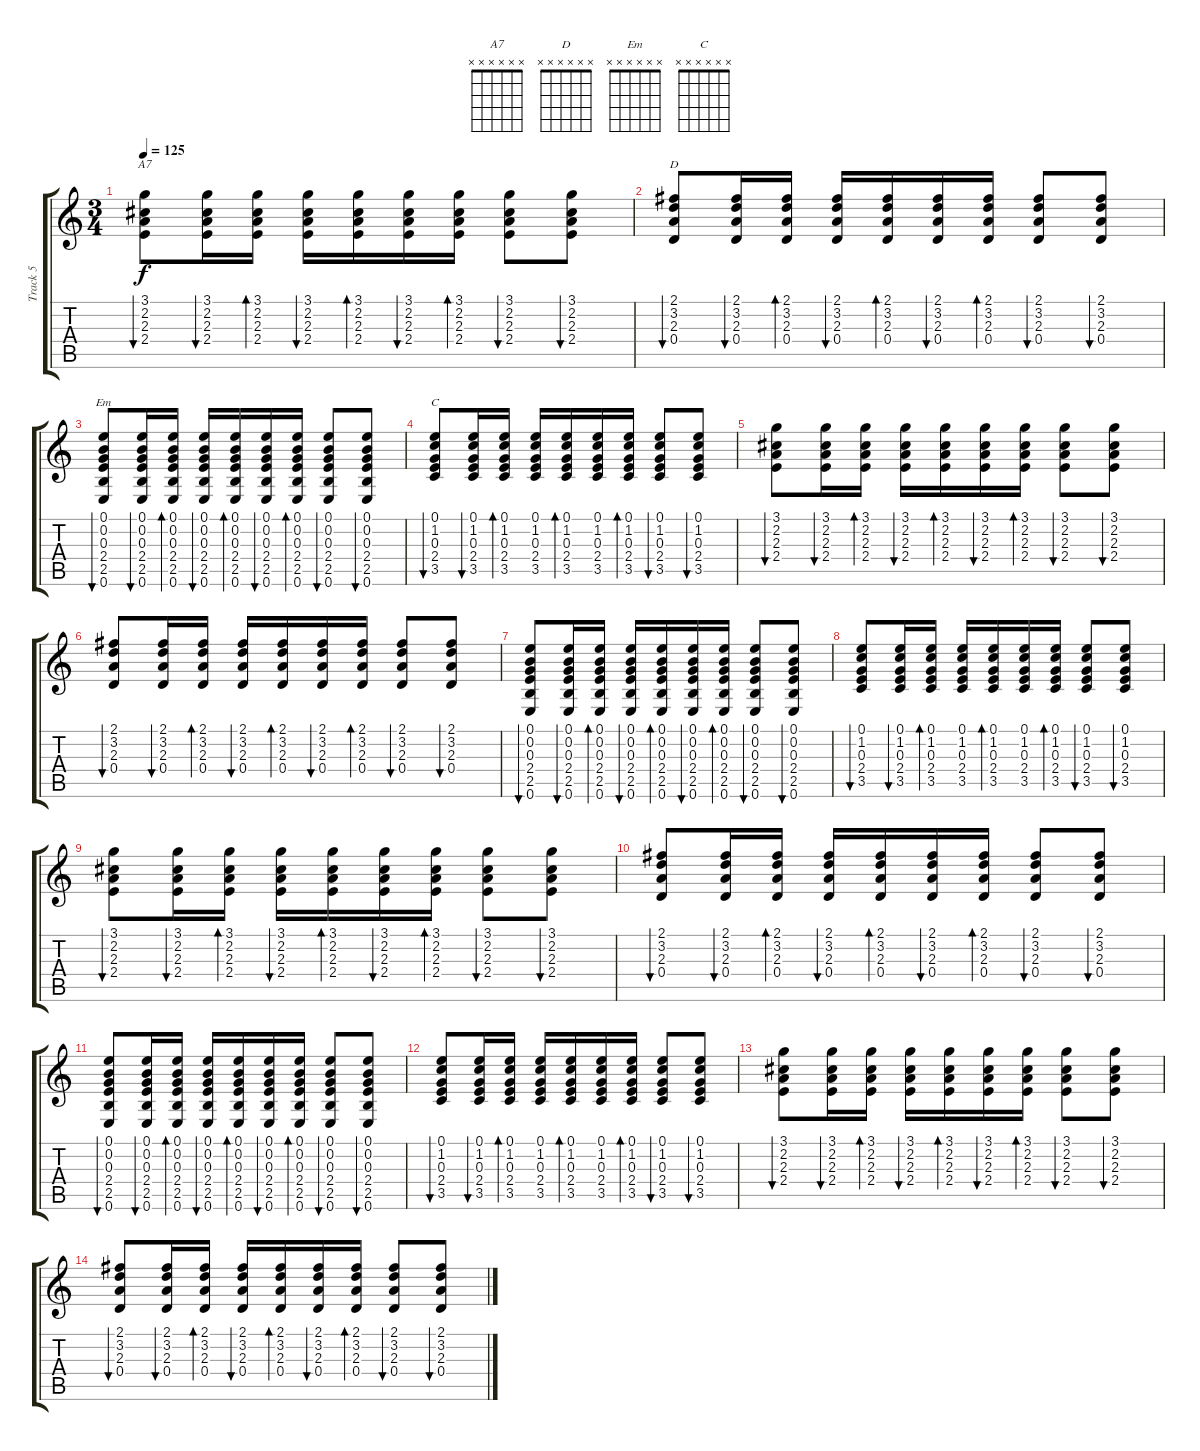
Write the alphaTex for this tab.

\track ("Track 5" "Track 5") {instrument electricguitarclean}
\staff {score tabs}
\tuning (E4 B3 G3 D3 A2 E2) {hide}
\chord ("A7" x x x x x x)
\chord ("D" x x x x x x)
\chord ("Em" x x x x x x)
\chord ("C" x x x x x x)
\ts (3 4)
\tempo 125
\clef g2
\ks c
(3.1 2.2 2.3 2.4).8{bu 30 ch "A7" dy f} (3.1 2.2 2.3 2.4).16{bu 30} (3.1 2.2 2.3 2.4).16{bd 30} (3.1 2.2 2.3 2.4).16{bu 30} (3.1 2.2 2.3 2.4).16{bd 30} (3.1 2.2 2.3 2.4).16{bu 30} (3.1 2.2 2.3 2.4).16{bd 30} (3.1 2.2 2.3 2.4).8{bu 30} (3.1 2.2 2.3 2.4).8{bu 30} |
(2.1 3.2 2.3 0.4).8{bu 30 ch "D"} (2.1 3.2 2.3 0.4).16{bu 30} (2.1 3.2 2.3 0.4).16{bd 30} (2.1 3.2 2.3 0.4).16{bu 30} (2.1 3.2 2.3 0.4).16{bd 30} (2.1 3.2 2.3 0.4).16{bu 30} (2.1 3.2 2.3 0.4).16{bd 30} (2.1 3.2 2.3 0.4).8{bu 30} (2.1 3.2 2.3 0.4).8{bu 30} |
(0.1 0.2 0.3 2.4 2.5 0.6).8{bu 30 ch "Em"} (0.1 0.2 0.3 2.4 2.5 0.6).16{bu 30} (0.1 0.2 0.3 2.4 2.5 0.6).16{bd 30} (0.1 0.2 0.3 2.4 2.5 0.6).16{bu 30} (0.1 0.2 0.3 2.4 2.5 0.6).16{bd 30} (0.1 0.2 0.3 2.4 2.5 0.6).16{bu 30} (0.1 0.2 0.3 2.4 2.5 0.6).16{bd 30} (0.1 0.2 0.3 2.4 2.5 0.6).8{bu 30} (0.1 0.2 0.3 2.4 2.5 0.6).8{bu 30} |
(0.1 1.2 0.3 2.4 3.5).8{bu 30 ch "C"} (0.1 1.2 0.3 2.4 3.5).16{bu 30} (0.1 1.2 0.3 2.4 3.5).16{bd 30} (0.1 1.2 0.3 2.4 3.5).16 (0.1 1.2 0.3 2.4 3.5).16{bd 30} (0.1 1.2 0.3 2.4 3.5).16 (0.1 1.2 0.3 2.4 3.5).16{bd 30} (0.1 1.2 0.3 2.4 3.5).8{bu 30} (0.1 1.2 0.3 2.4 3.5).8{bu 30} |
(3.1 2.2 2.3 2.4).8{bu 30} (3.1 2.2 2.3 2.4).16{bu 30} (3.1 2.2 2.3 2.4).16{bd 30} (3.1 2.2 2.3 2.4).16{bu 30} (3.1 2.2 2.3 2.4).16{bd 30} (3.1 2.2 2.3 2.4).16{bu 30} (3.1 2.2 2.3 2.4).16{bd 30} (3.1 2.2 2.3 2.4).8{bu 30} (3.1 2.2 2.3 2.4).8{bu 30} |
(2.1 3.2 2.3 0.4).8{bu 30} (2.1 3.2 2.3 0.4).16{bu 30} (2.1 3.2 2.3 0.4).16{bd 30} (2.1 3.2 2.3 0.4).16{bu 30} (2.1 3.2 2.3 0.4).16{bd 30} (2.1 3.2 2.3 0.4).16{bu 30} (2.1 3.2 2.3 0.4).16{bd 30} (2.1 3.2 2.3 0.4).8{bu 30} (2.1 3.2 2.3 0.4).8{bu 30} |
(0.1 0.2 0.3 2.4 2.5 0.6).8{bu 30} (0.1 0.2 0.3 2.4 2.5 0.6).16{bu 30} (0.1 0.2 0.3 2.4 2.5 0.6).16{bd 30} (0.1 0.2 0.3 2.4 2.5 0.6).16{bu 30} (0.1 0.2 0.3 2.4 2.5 0.6).16{bd 30} (0.1 0.2 0.3 2.4 2.5 0.6).16{bu 30} (0.1 0.2 0.3 2.4 2.5 0.6).16{bd 30} (0.1 0.2 0.3 2.4 2.5 0.6).8{bu 30} (0.1 0.2 0.3 2.4 2.5 0.6).8{bu 30} |
(0.1 1.2 0.3 2.4 3.5).8{bu 30} (0.1 1.2 0.3 2.4 3.5).16{bu 30} (0.1 1.2 0.3 2.4 3.5).16{bd 30} (0.1 1.2 0.3 2.4 3.5).16 (0.1 1.2 0.3 2.4 3.5).16{bd 30} (0.1 1.2 0.3 2.4 3.5).16 (0.1 1.2 0.3 2.4 3.5).16{bd 30} (0.1 1.2 0.3 2.4 3.5).8{bu 30} (0.1 1.2 0.3 2.4 3.5).8{bu 30} |
(3.1 2.2 2.3 2.4).8{bu 30} (3.1 2.2 2.3 2.4).16{bu 30} (3.1 2.2 2.3 2.4).16{bd 30} (3.1 2.2 2.3 2.4).16{bu 30} (3.1 2.2 2.3 2.4).16{bd 30} (3.1 2.2 2.3 2.4).16{bu 30} (3.1 2.2 2.3 2.4).16{bd 30} (3.1 2.2 2.3 2.4).8{bu 30} (3.1 2.2 2.3 2.4).8{bu 30} |
(2.1 3.2 2.3 0.4).8{bu 30} (2.1 3.2 2.3 0.4).16{bu 30} (2.1 3.2 2.3 0.4).16{bd 30} (2.1 3.2 2.3 0.4).16{bu 30} (2.1 3.2 2.3 0.4).16{bd 30} (2.1 3.2 2.3 0.4).16{bu 30} (2.1 3.2 2.3 0.4).16{bd 30} (2.1 3.2 2.3 0.4).8{bu 30} (2.1 3.2 2.3 0.4).8{bu 30} |
(0.1 0.2 0.3 2.4 2.5 0.6).8{bu 30} (0.1 0.2 0.3 2.4 2.5 0.6).16{bu 30} (0.1 0.2 0.3 2.4 2.5 0.6).16{bd 30} (0.1 0.2 0.3 2.4 2.5 0.6).16{bu 30} (0.1 0.2 0.3 2.4 2.5 0.6).16{bd 30} (0.1 0.2 0.3 2.4 2.5 0.6).16{bu 30} (0.1 0.2 0.3 2.4 2.5 0.6).16{bd 30} (0.1 0.2 0.3 2.4 2.5 0.6).8{bu 30} (0.1 0.2 0.3 2.4 2.5 0.6).8{bu 30} |
(0.1 1.2 0.3 2.4 3.5).8{bu 30} (0.1 1.2 0.3 2.4 3.5).16{bu 30} (0.1 1.2 0.3 2.4 3.5).16{bd 30} (0.1 1.2 0.3 2.4 3.5).16 (0.1 1.2 0.3 2.4 3.5).16{bd 30} (0.1 1.2 0.3 2.4 3.5).16 (0.1 1.2 0.3 2.4 3.5).16{bd 30} (0.1 1.2 0.3 2.4 3.5).8{bu 30} (0.1 1.2 0.3 2.4 3.5).8{bu 30} |
(3.1 2.2 2.3 2.4).8{bu 30} (3.1 2.2 2.3 2.4).16{bu 30} (3.1 2.2 2.3 2.4).16{bd 30} (3.1 2.2 2.3 2.4).16{bu 30} (3.1 2.2 2.3 2.4).16{bd 30} (3.1 2.2 2.3 2.4).16{bu 30} (3.1 2.2 2.3 2.4).16{bd 30} (3.1 2.2 2.3 2.4).8{bu 30} (3.1 2.2 2.3 2.4).8{bu 30} |
(2.1 3.2 2.3 0.4).8{bu 30} (2.1 3.2 2.3 0.4).16{bu 30} (2.1 3.2 2.3 0.4).16{bd 30} (2.1 3.2 2.3 0.4).16{bu 30} (2.1 3.2 2.3 0.4).16{bd 30} (2.1 3.2 2.3 0.4).16{bu 30} (2.1 3.2 2.3 0.4).16{bd 30} (2.1 3.2 2.3 0.4).8{bu 30} (2.1 3.2 2.3 0.4).8{bu 30}
